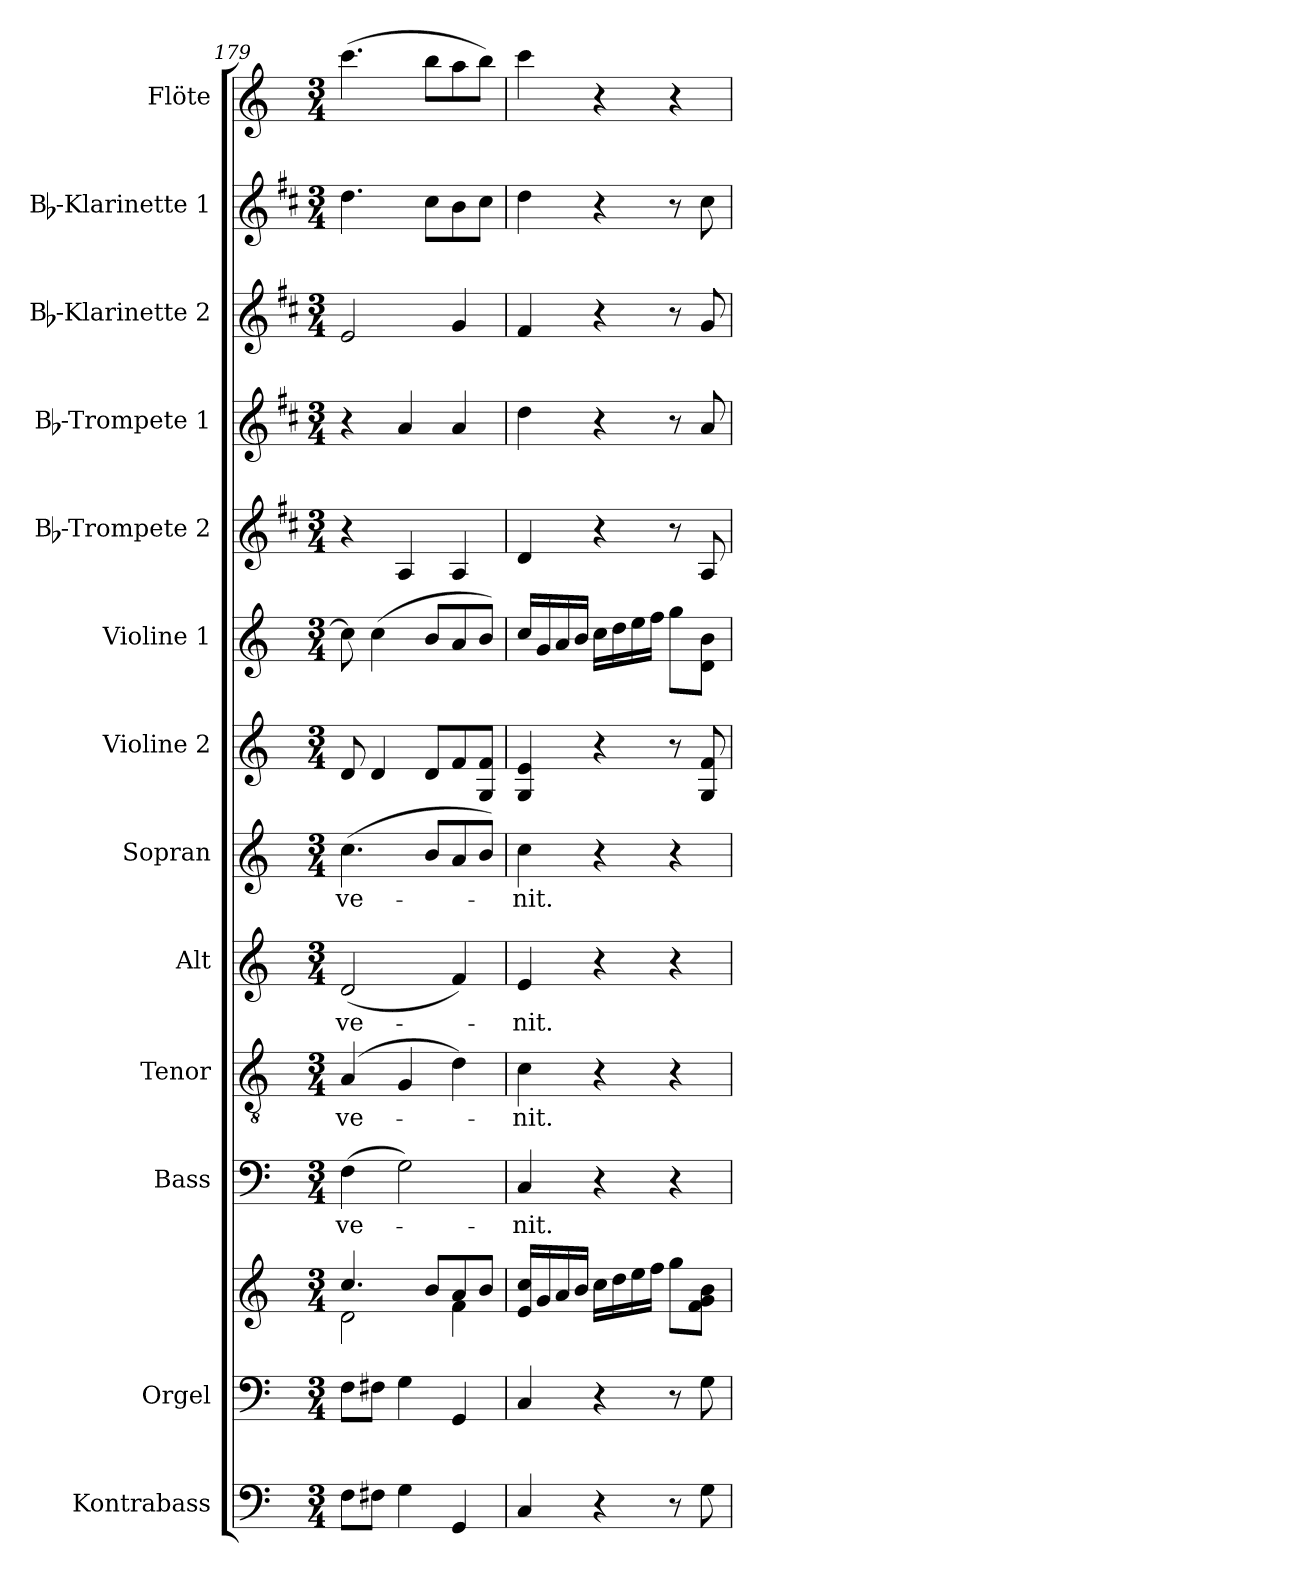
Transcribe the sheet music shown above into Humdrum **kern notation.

**kern	**kern	**kern	**kern	**text	**kern	**text	**kern	**text	**kern	**text	**kern	**kern	**kern	**kern	**kern	**kern	**kern
*part13	*part12	*part12	*part11	*part11	*part10	*part10	*part9	*part9	*part8	*part8	*part7	*part6	*part5	*part4	*part3	*part2	*part1
*staff14	*staff13	*staff12	*staff11	*staff11	*staff10	*staff10	*staff9	*staff9	*staff8	*staff8	*staff7	*staff6	*staff5	*staff4	*staff3	*staff2	*staff1
*I"Kontrabass	*I"Orgel	*	*I"Bass	*	*I"Tenor	*	*I"Alt	*	*I"Sopran	*	*I"Violine 2	*I"Violine 1	*I"Bb-Trompete 2	*I"Bb-Trompete 1	*I"Bb-Klarinette 2	*I"Bb-Klarinette 1	*I"Flöte
*I'Kb.	*I'Org.	*	*I'B.	*	*I'T.	*	*I'A.	*	*I'S.	*	*I'Vl. 2	*I'Vl. 1	*I'Bb Trp. 2	*I'Bb Trp. 1	*I'Bb Kl. 2	*I'Bb Kl. 1	*I'Fl.
*clefF4	*clefF4	*clefG2	*clefF4	*	*clefGv2	*	*clefG2	*	*clefG2	*	*clefG2	*clefG2	*clefG2	*clefG2	*clefG2	*clefG2	*clefG2
*ITrd7c12	*	*	*	*	*	*	*	*	*	*	*	*	*ITrd1c2	*ITrd1c2	*ITrd1c2	*ITrd1c2	*
*k[]	*k[]	*k[]	*k[]	*	*k[]	*	*k[]	*	*k[]	*	*k[]	*k[]	*k[]	*k[]	*k[]	*k[]	*k[]
*C:	*C:	*C:	*C:	*	*C:	*	*C:	*	*C:	*	*C:	*C:	*C:	*C:	*C:	*C:	*C:
*M3/4	*M3/4	*M3/4	*M3/4	*	*M3/4	*	*M3/4	*	*M3/4	*	*M3/4	*M3/4	*M3/4	*M3/4	*M3/4	*M3/4	*M3/4
=179	=179	=179	=179	=179	=179	=179	=179	=179	=179	=179	=179	=179	=179	=179	=179	=179	=179
*	*	*^	*	*	*	*	*	*	*	*	*	*	*	*	*	*	*
!	!	!	!	!	!LO:LY:b	!	!LO:LY:b	!	!LO:LY:b	!	!LO:LY:b	!	!	!	!	!	!	!
8FF\L	8F\L	4.cc/	2d\	(>4F\	ve-	(4A/	ve-	(<2d/	ve-	(>4.cc\	ve-	8d/	8cc\]	4r	4r	2d/	4.cc\	(>4.ccc\
8FF#X\J	8F#X\J	.	.	.	.	.	.	.	.	.	.	4d/	(>4cc\	.	.	.	.	.
4GG\	4G\	.	.	2G\)	.	4G/	.	.	.	.	.	.	.	4G/	4g/	.	.	.
.	.	8b/L	.	.	.	.	.	.	.	8b/L	.	8d/L	8b/L	.	.	.	8b\L	8bb\L
4GGG/	4GG/	8a/	4f\	.	.	4d\)	.	4f/)	.	8a/	.	8f/	8a/	4G/	4g/	4f/	8a\	8aa\
.	.	8b/J	.	.	.	.	.	.	.	8b/J)	.	8G/ 8f/J	8b/J)	.	.	.	8b\J	8bb\J)
*	*	*v	*v	*	*	*	*	*	*	*	*	*	*	*	*	*	*	*
=180	=180	=180	=180	=180	=180	=180	=180	=180	=180	=180	=180	=180	=180	=180	=180	=180	=180
!	!	!	!	!LO:LY:b	!	!LO:LY:b	!	!LO:LY:b	!	!LO:LY:b	!	!	!	!	!	!	!
4CC/	4C/	16e/ 16cc/LL	4C/	-nit.	4c\	-nit.	4e/	-nit.	4cc\	-nit.	4G/ 4e/	16cc/LL	4c/	4cc\	4e/	4cc\	4ccc\
.	.	16g/	.	.	.	.	.	.	.	.	.	16g/	.	.	.	.	.
.	.	16a/	.	.	.	.	.	.	.	.	.	16a/	.	.	.	.	.
.	.	16b/JJ	.	.	.	.	.	.	.	.	.	16b/JJ	.	.	.	.	.
4r	4r	16cc\LL	4r	.	4r	.	4r	.	4r	.	4r	16cc\LL	4r	4r	4r	4r	4r
.	.	16dd\	.	.	.	.	.	.	.	.	.	16dd\	.	.	.	.	.
.	.	16ee\	.	.	.	.	.	.	.	.	.	16ee\	.	.	.	.	.
.	.	16ff\JJ	.	.	.	.	.	.	.	.	.	16ff\JJ	.	.	.	.	.
8r	8r	8gg\L	4r	.	4r	.	4r	.	4r	.	8r	8gg\L	8r	8r	8r	8r	4r
8GG\	8G\	8f\ 8g\ 8b\J	.	.	.	.	.	.	.	.	8G/ 8f/	8d\ 8b\J	8G/	8g/	8f/	8b\	.
=	=	=	=	=	=	=	=	=	=	=	=	=	=	=	=	=	=
*-	*-	*-	*-	*-	*-	*-	*-	*-	*-	*-	*-	*-	*-	*-	*-	*-	*-
